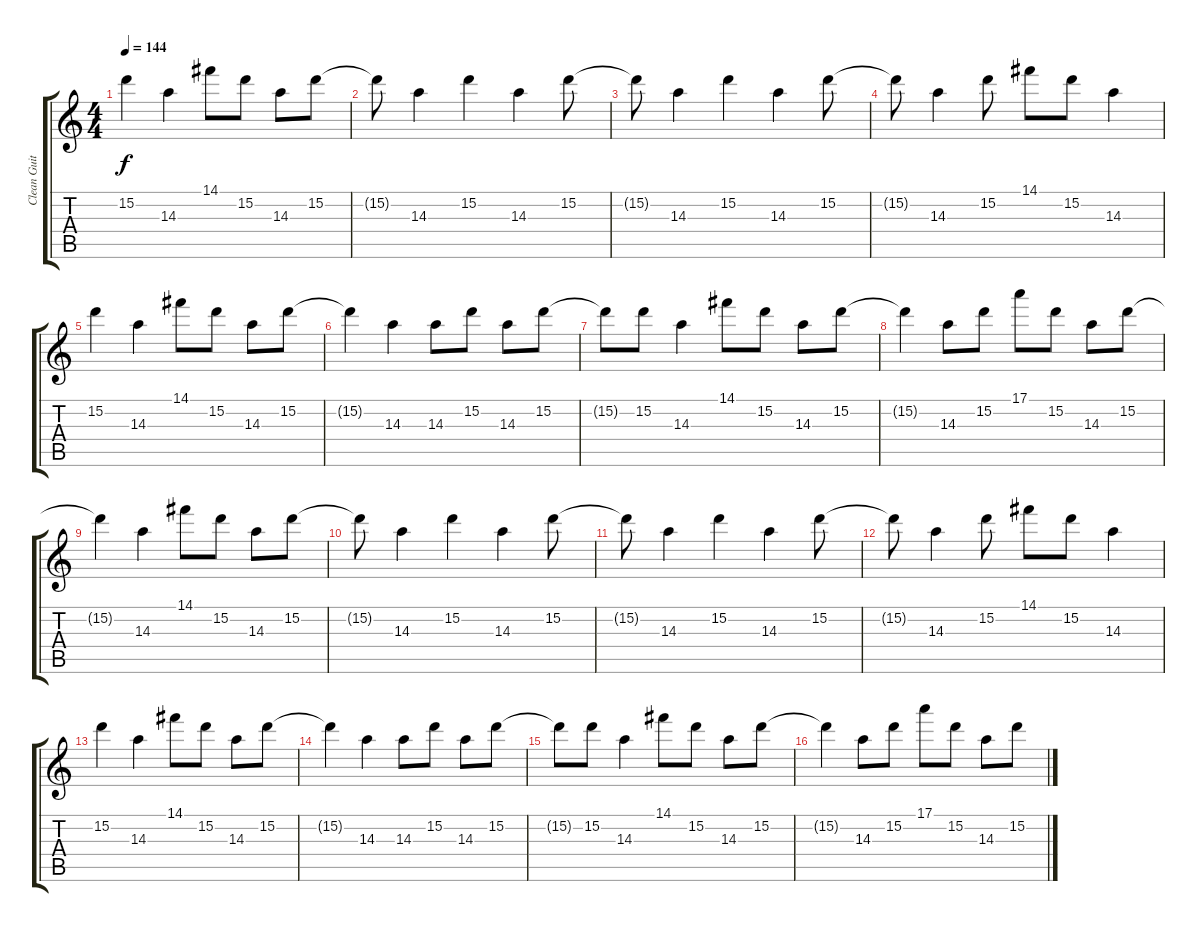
\track ("Clean Guitar 1" "Clean Guit") {instrument electricguitarclean}
\staff {score tabs}
\tuning (E4 B3 G3 D3 A2 D2) {hide}
\ts (4 4)
\tempo 144
\clef g2
\ks c
15.2{t}.4{dy f} 14.3.4 14.1.8 15.2.8 14.3.8 15.2.8 |
15.2{t}.8 14.3.4 15.2.4 14.3.4 15.2.8 |
15.2{t}.8 14.3.4 15.2.4 14.3.4 15.2.8 |
15.2{t}.8 14.3.4 15.2.8 14.1.8 15.2.8 14.3.4 |
15.2.4 14.3.4 14.1.8 15.2.8 14.3.8 15.2.8 |
15.2{t}.4 14.3.4 14.3.8 15.2.8 14.3.8 15.2.8 |
15.2{t}.8 15.2.8 14.3.4 14.1.8 15.2.8 14.3.8 15.2.8 |
15.2{t}.4 14.3.8 15.2.8 17.1.8 15.2.8 14.3.8 15.2.8 |
15.2{t}.4 14.3.4 14.1.8 15.2.8 14.3.8 15.2.8 |
15.2{t}.8 14.3.4 15.2.4 14.3.4 15.2.8 |
15.2{t}.8 14.3.4 15.2.4 14.3.4 15.2.8 |
15.2{t}.8 14.3.4 15.2.8 14.1.8 15.2.8 14.3.4 |
15.2.4 14.3.4 14.1.8 15.2.8 14.3.8 15.2.8 |
15.2{t}.4 14.3.4 14.3.8 15.2.8 14.3.8 15.2.8 |
15.2{t}.8 15.2.8 14.3.4 14.1.8 15.2.8 14.3.8 15.2.8 |
15.2{t}.4 14.3.8 15.2.8 17.1.8 15.2.8 14.3.8 15.2.8
